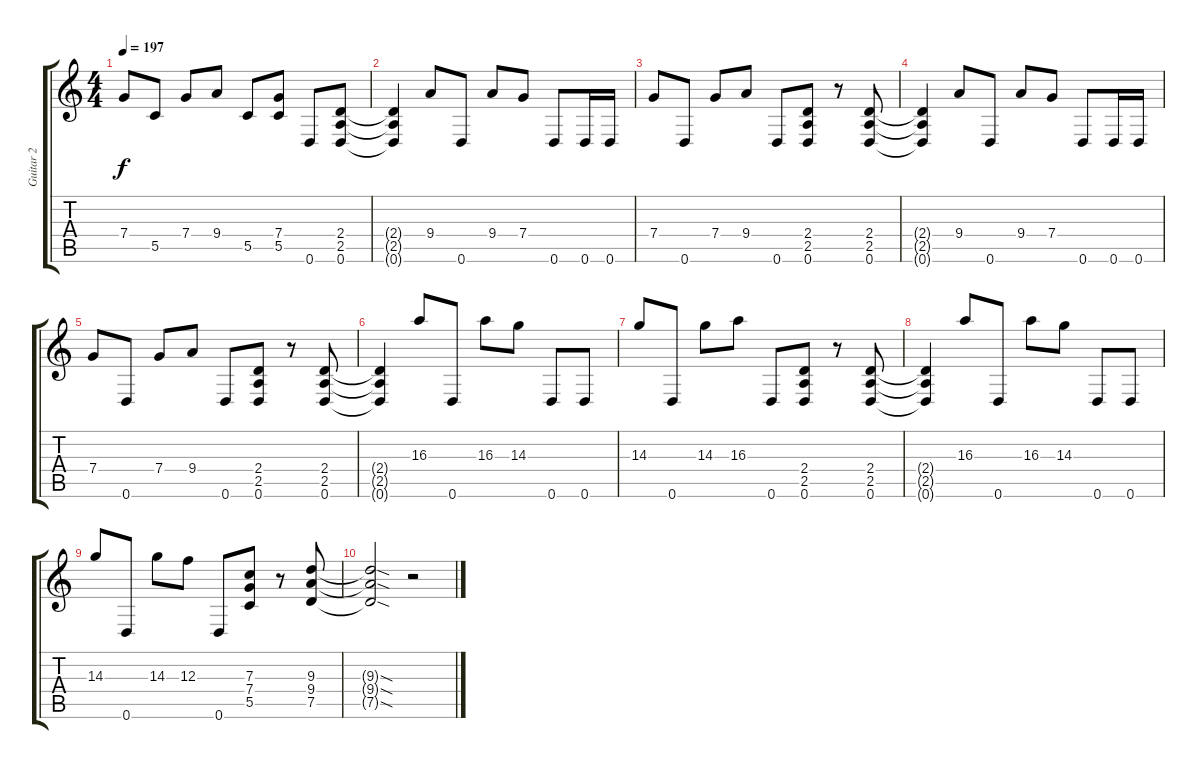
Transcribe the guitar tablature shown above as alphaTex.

\track ("Guitar 2" "Guitar 2") {instrument distortionguitar}
\staff {score tabs}
\tuning (D4 A3 F3 C3 G2 D2) {hide}
\ts (4 4)
\tempo 197
\clef g2
\ks c
7.4.8{dy f} 5.5.8 7.4.8 9.4.8 5.5.8 (7.4 5.5).8 0.6.8 (2.4 2.5 0.6).8 |
(2.4{t} 2.5{t} 0.6{t}).4 9.4.8 0.6.8 9.4.8 7.4.8 0.6.8 0.6.16 0.6.16 |
7.4.8 0.6.8 7.4.8 9.4.8 0.6.8 (2.4 2.5 0.6).8 r.8 (2.4 2.5 0.6).8 |
(2.4{t} 2.5{t} 0.6{t}).4 9.4.8 0.6.8 9.4.8 7.4.8 0.6.8 0.6.16 0.6.16 |
7.4.8 0.6.8 7.4.8 9.4.8 0.6.8 (2.4 2.5 0.6).8 r.8 (2.4 2.5 0.6).8 |
(2.4{t} 2.5{t} 0.6{t}).4 16.3.8 0.6.8 16.3.8 14.3.8 0.6.8 0.6.8 |
14.3.8 0.6.8 14.3.8 16.3.8 0.6.8 (2.4 2.5 0.6).8 r.8 (2.4 2.5 0.6).8 |
(2.4{t} 2.5{t} 0.6{t}).4 16.3.8 0.6.8 16.3.8 14.3.8 0.6.8 0.6.8 |
14.3.8 0.6.8 14.3.8 12.3.8 0.6.8 (7.3 7.4 5.5).8 r.8 (9.3 9.4 7.5).8 |
(9.3{sod t} 9.4{sod t} 7.5{sod t}).2 r.2
